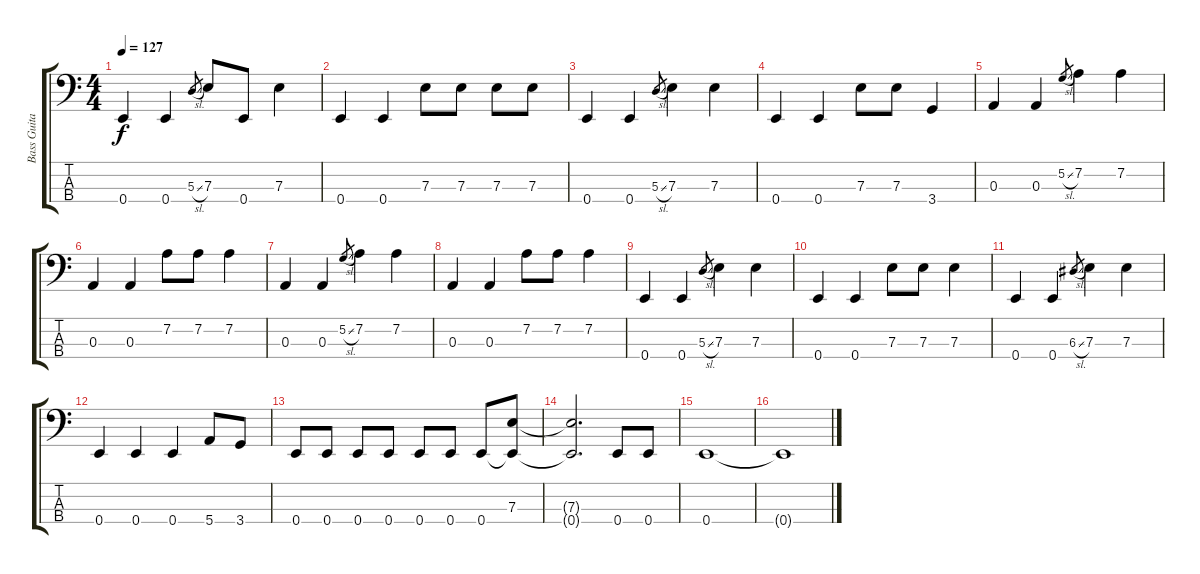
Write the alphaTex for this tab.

\track ("Bass Guitar" "Bass Guita") {instrument electricbassfinger}
\staff {score tabs}
\tuning (G2 D2 A1 E1) {hide}
\ts (4 4)
\tempo 127
\clef f4
\ks c
0.4.4{dy f} 0.4.4 5.3{sl}.8{gr} 7.3.8 0.4.8 7.3.4 |
0.4.4 0.4.4 7.3.8 7.3.8 7.3.8 7.3.8 |
0.4.4 0.4.4 5.3{sl}.8{gr} 7.3.4 7.3.4 |
0.4.4 0.4.4 7.3.8 7.3.8 3.4.4 |
0.3.4 0.3.4 5.2{sl}.8{gr} 7.2.4 7.2.4 |
0.3.4 0.3.4 7.2.8 7.2.8 7.2.4 |
0.3.4 0.3.4 5.2{sl}.8{gr} 7.2.4 7.2.4 |
0.3.4 0.3.4 7.2.8 7.2.8 7.2.4 |
0.4.4 0.4.4 5.3{sl}.8{gr} 7.3.4 7.3.4 |
0.4.4 0.4.4 7.3.8 7.3.8 7.3.4 |
0.4.4 0.4.4 6.3{sl}.8{gr} 7.3.4 7.3.4 |
0.4.4 0.4.4 0.4.4 5.4.8 3.4.8 |
0.4.8 0.4.8 0.4.8 0.4.8 0.4.8 0.4.8 0.4.8 (7.3 0.4{t}).8 |
(7.3{t} 0.4{t}).2{d} 0.4.8 0.4.8 |
0.4.1 |
0.4{t}.1
